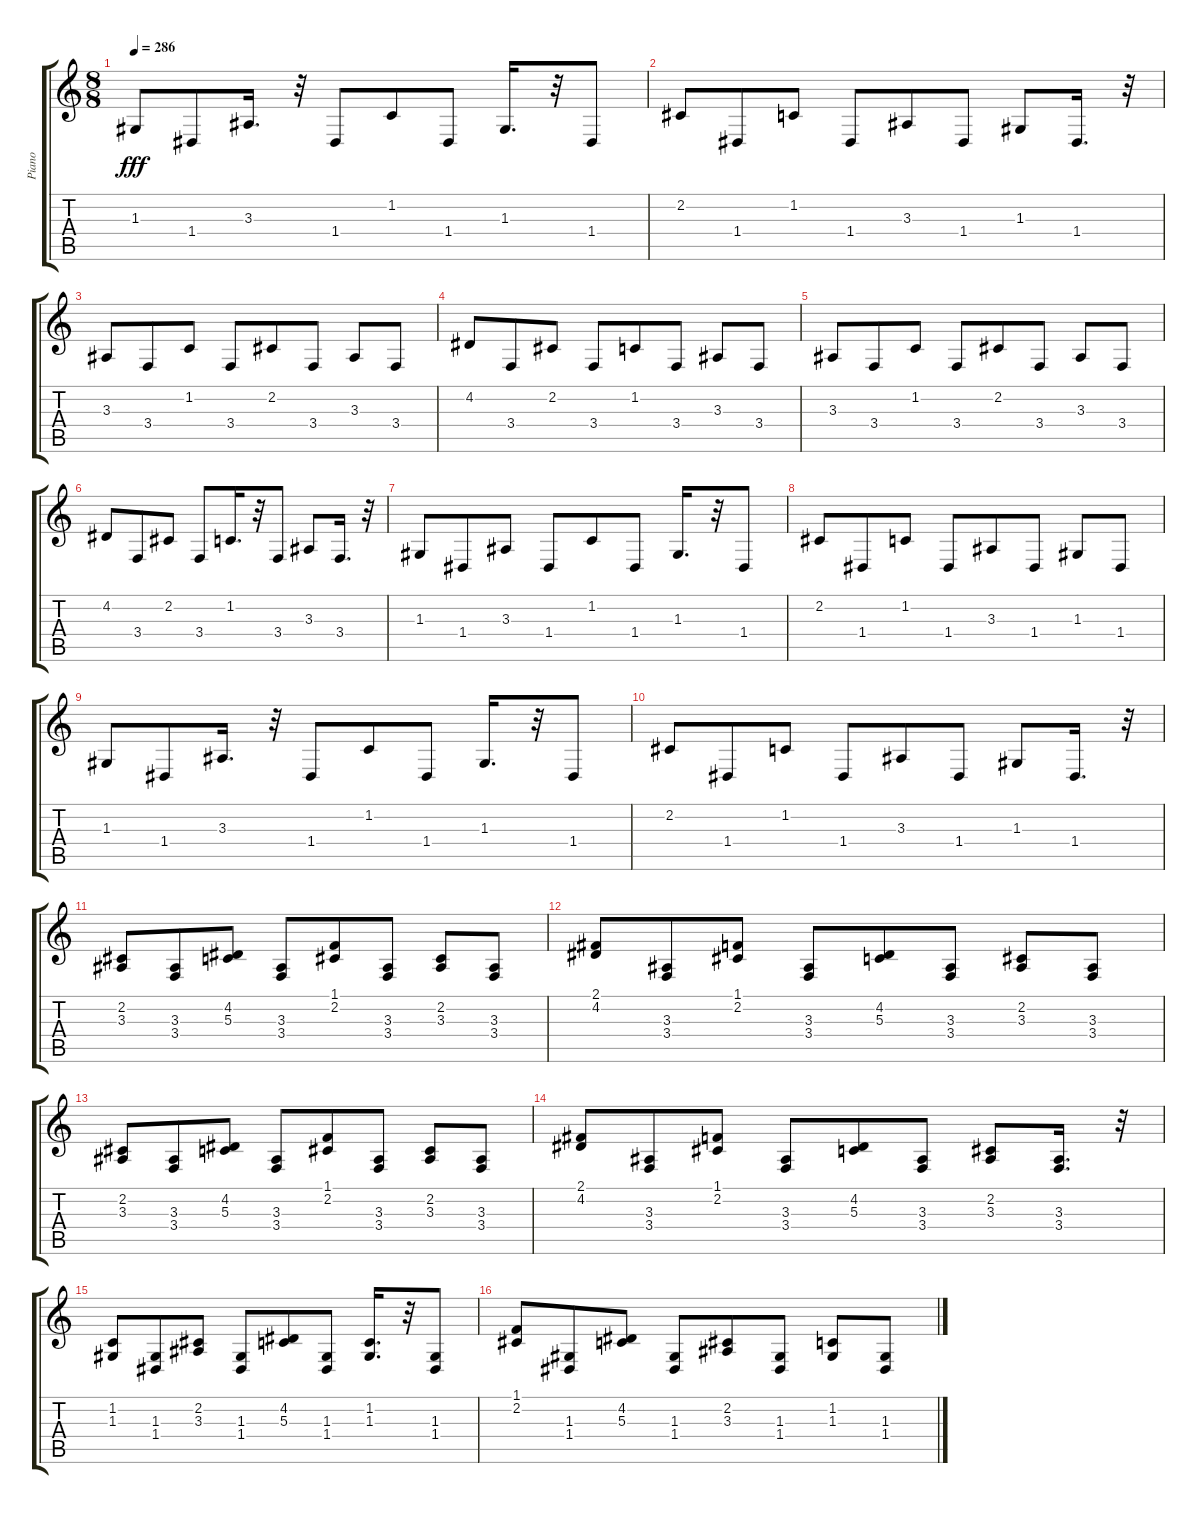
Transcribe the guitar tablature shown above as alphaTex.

\track ("Piano" "Piano") {instrument acousticgrandpiano}
\staff {score tabs}
\tuning (E4 B3 G3 D3 A2 E2) {hide}
\ts (8 8)
\tempo 286
\clef g2
\ks c
1.3.8{dy fff} 1.4.8 3.3.16{d} r.32 1.4.8 1.2.8 1.4.8 1.3.16{d} r.32 1.4.8 |
2.2.8 1.4.8 1.2.8 1.4.8 3.3.8 1.4.8 1.3.8 1.4.16{d} r.32 |
3.3.8 3.4.8 1.2.8 3.4.8 2.2.8 3.4.8 3.3.8 3.4.8 |
4.2.8 3.4.8 2.2.8 3.4.8 1.2.8 3.4.8 3.3.8 3.4.8 |
3.3.8 3.4.8 1.2.8 3.4.8 2.2.8 3.4.8 3.3.8 3.4.8 |
4.2.8 3.4.8 2.2.8 3.4.8 1.2.16{d} r.32 3.4.8 3.3.8 3.4.16{d} r.32 |
1.3.8 1.4.8 3.3.8 1.4.8 1.2.8 1.4.8 1.3.16{d} r.32 1.4.8 |
2.2.8 1.4.8 1.2.8 1.4.8 3.3.8 1.4.8 1.3.8 1.4.8 |
1.3.8 1.4.8 3.3.16{d} r.32 1.4.8 1.2.8 1.4.8 1.3.16{d} r.32 1.4.8 |
2.2.8 1.4.8 1.2.8 1.4.8 3.3.8 1.4.8 1.3.8 1.4.16{d} r.32 |
(2.2 3.3).8 (3.3 3.4).8 (4.2 5.3).8 (3.3 3.4).8 (1.1 2.2).8 (3.3 3.4).8 (2.2 3.3).8 (3.3 3.4).8 |
(2.1 4.2).8 (3.3 3.4).8 (1.1 2.2).8 (3.3 3.4).8 (4.2 5.3).8 (3.3 3.4).8 (2.2 3.3).8 (3.3 3.4).8 |
(2.2 3.3).8 (3.3 3.4).8 (4.2 5.3).8 (3.3 3.4).8 (1.1 2.2).8 (3.3 3.4).8 (2.2 3.3).8 (3.3 3.4).8 |
(2.1 4.2).8 (3.3 3.4).8 (1.1 2.2).8 (3.3 3.4).8 (4.2 5.3).8 (3.3 3.4).8 (2.2 3.3).8 (3.3 3.4).16{d} r.32 |
(1.2 1.3).8 (1.3 1.4).8 (2.2 3.3).8 (1.3 1.4).8 (4.2 5.3).8 (1.3 1.4).8 (1.2 1.3).16{d} r.32 (1.3 1.4).8 |
(1.1 2.2).8 (1.3 1.4).8 (4.2 5.3).8 (1.3 1.4).8 (2.2 3.3).8 (1.3 1.4).8 (1.2 1.3).8 (1.3 1.4).8
